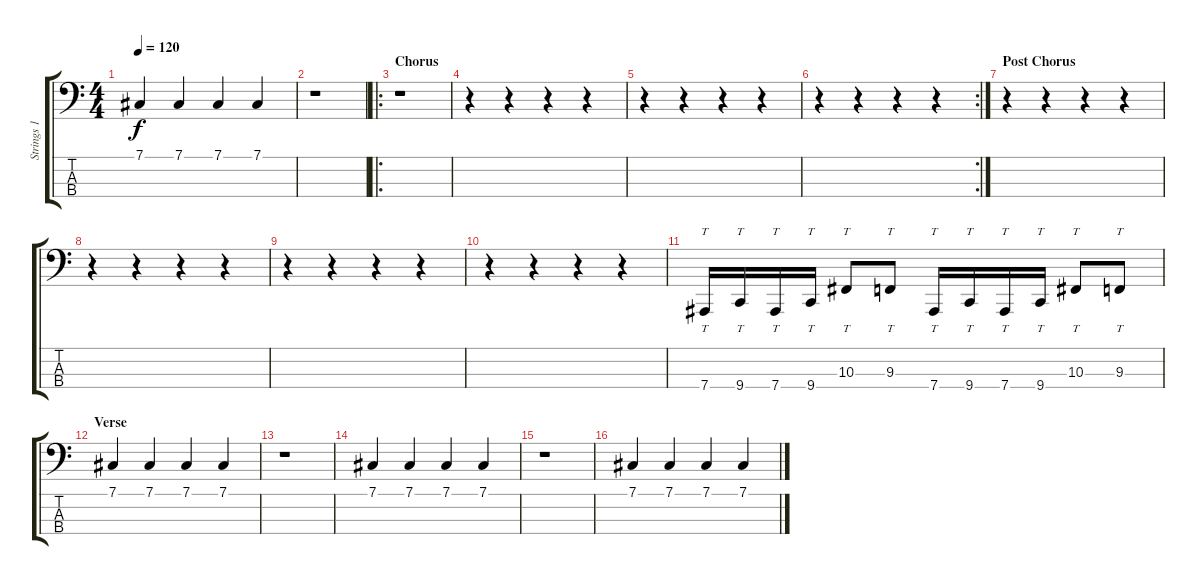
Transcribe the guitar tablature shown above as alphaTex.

\track ("Strings 1 " "Strings 1 ") {instrument pizzicatostrings}
\staff {score tabs}
\tuning (Gb2 Db2 Ab1 Eb1) {hide}
\ts (4 4)
\tempo 120
\clef f4
\ks c
7.1.4{dy f} 7.1.4 7.1.4 7.1.4 |
r.1 |
\ro
\section ("" "Chorus")
r.1 |
r.4 r.4 r.4 r.4 |
r.4 r.4 r.4 r.4 |
\rc 2
r.4 r.4 r.4 r.4 |
\section ("" "Post Chorus")
r.4 r.4 r.4 r.4 |
r.4 r.4 r.4 r.4 |
r.4 r.4 r.4 r.4 |
r.4 r.4 r.4 r.4 |
7.4.16{tt instrument lead8bassandlead} 9.4.16{tt} 7.4.16{tt} 9.4.16{tt} 10.3.8{tt} 9.3.8{tt} 7.4.16{tt} 9.4.16{tt} 7.4.16{tt} 9.4.16{tt} 10.3.8{tt} 9.3.8{tt} |
\section ("" "Verse")
7.1.4{instrument pizzicatostrings} 7.1.4 7.1.4 7.1.4 |
r.1 |
7.1.4 7.1.4 7.1.4 7.1.4 |
r.1 |
7.1.4 7.1.4 7.1.4 7.1.4
